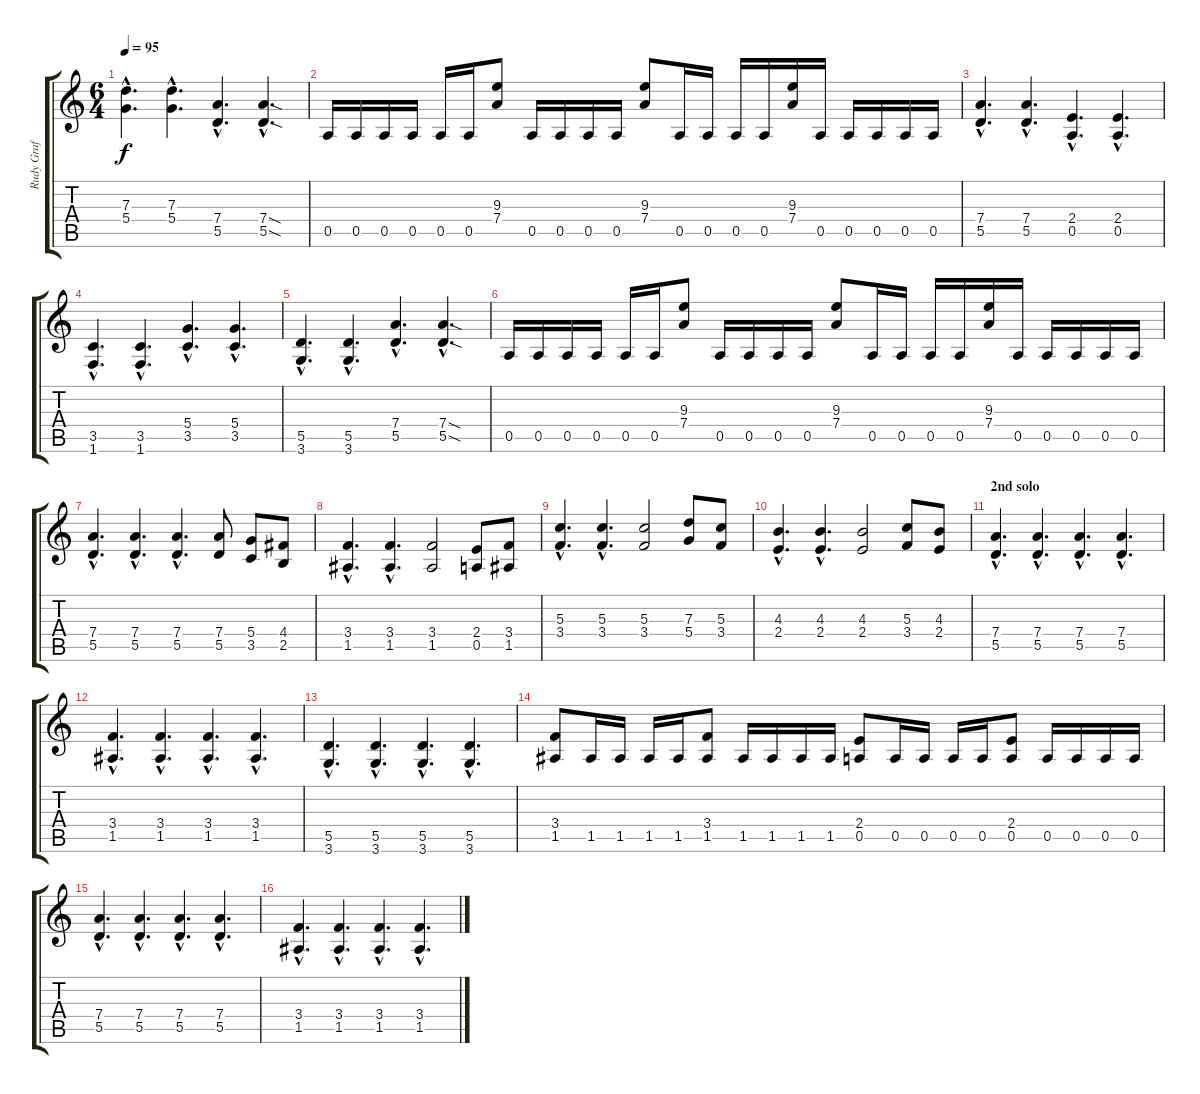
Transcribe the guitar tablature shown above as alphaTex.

\track ("Rudy Graf" "Rudy Graf") {instrument electricguitarclean}
\staff {score tabs}
\tuning (E4 B3 G3 D3 A2 E2) {hide}
\ts (6 4)
\tempo 95
\clef g2
\ks c
(7.3{hac} 5.4{hac}).4{d dy f} (7.3{hac} 5.4{hac}).4{d} (7.4{hac} 5.5{hac}).4{d} (7.4{sod hac} 5.5{sod hac}).4{d} |
0.5.16 0.5.16 0.5.16 0.5.16 0.5.16 0.5.16 (9.3 7.4).8 0.5.16 0.5.16 0.5.16 0.5.16 (9.3 7.4).8 0.5.16 0.5.16 0.5.16 0.5.16 (9.3 7.4).16 0.5.16 0.5.16 0.5.16 0.5.16 0.5.16 |
(7.4{hac} 5.5{hac}).4{d} (7.4{hac} 5.5{hac}).4{d} (2.4{hac} 0.5{hac}).4{d} (2.4{hac} 0.5{hac}).4{d} |
(3.5{hac} 1.6{hac}).4{d} (3.5{hac} 1.6{hac}).4{d} (5.4{hac} 3.5{hac}).4{d} (5.4{hac} 3.5{hac}).4{d} |
(5.5{hac} 3.6{hac}).4{d} (5.5{hac} 3.6{hac}).4{d} (7.4{hac} 5.5{hac}).4{d} (7.4{sod hac} 5.5{sod hac}).4{d} |
0.5.16 0.5.16 0.5.16 0.5.16 0.5.16 0.5.16 (9.3 7.4).8 0.5.16 0.5.16 0.5.16 0.5.16 (9.3 7.4).8 0.5.16 0.5.16 0.5.16 0.5.16 (9.3 7.4).16 0.5.16 0.5.16 0.5.16 0.5.16 0.5.16 |
(7.4{hac} 5.5{hac}).4{d} (7.4{hac} 5.5{hac}).4{d} (7.4{hac} 5.5{hac}).4{d} (7.4 5.5).8 (5.4 3.5).8 (4.4 2.5).8 |
(3.4{hac} 1.5{hac}).4{d} (3.4{hac} 1.5{hac}).4{d} (3.4 1.5).2 (2.4 0.5).8 (3.4 1.5).8 |
(5.3{hac} 3.4{hac}).4{d} (5.3{hac} 3.4{hac}).4{d} (5.3 3.4).2 (7.3 5.4).8 (5.3 3.4).8 |
(4.3{hac} 2.4{hac}).4{d} (4.3{hac} 2.4{hac}).4{d} (4.3 2.4).2 (5.3 3.4).8 (4.3 2.4).8 |
\section ("" "2nd solo")
(7.4{hac} 5.5{hac}).4{d} (7.4{hac} 5.5{hac}).4{d} (7.4{hac} 5.5{hac}).4{d} (7.4{hac} 5.5{hac}).4{d} |
(3.4{hac} 1.5{hac}).4{d} (3.4{hac} 1.5{hac}).4{d} (3.4{hac} 1.5{hac}).4{d} (3.4{hac} 1.5{hac}).4{d} |
(5.5{hac} 3.6{hac}).4{d} (5.5{hac} 3.6{hac}).4{d} (5.5{hac} 3.6{hac}).4{d} (5.5{hac} 3.6{hac}).4{d} |
(3.4 1.5).8 1.5.16 1.5.16 1.5.16 1.5.16 (3.4 1.5).8 1.5.16 1.5.16 1.5.16 1.5.16 (2.4 0.5).8 0.5.16 0.5.16 0.5.16 0.5.16 (2.4 0.5).8 0.5.16 0.5.16 0.5.16 0.5.16 |
(7.4{hac} 5.5{hac}).4{d} (7.4{hac} 5.5{hac}).4{d} (7.4{hac} 5.5{hac}).4{d} (7.4{hac} 5.5{hac}).4{d} |
(3.4{hac} 1.5{hac}).4{d} (3.4{hac} 1.5{hac}).4{d} (3.4{hac} 1.5{hac}).4{d} (3.4{hac} 1.5{hac}).4{d}
